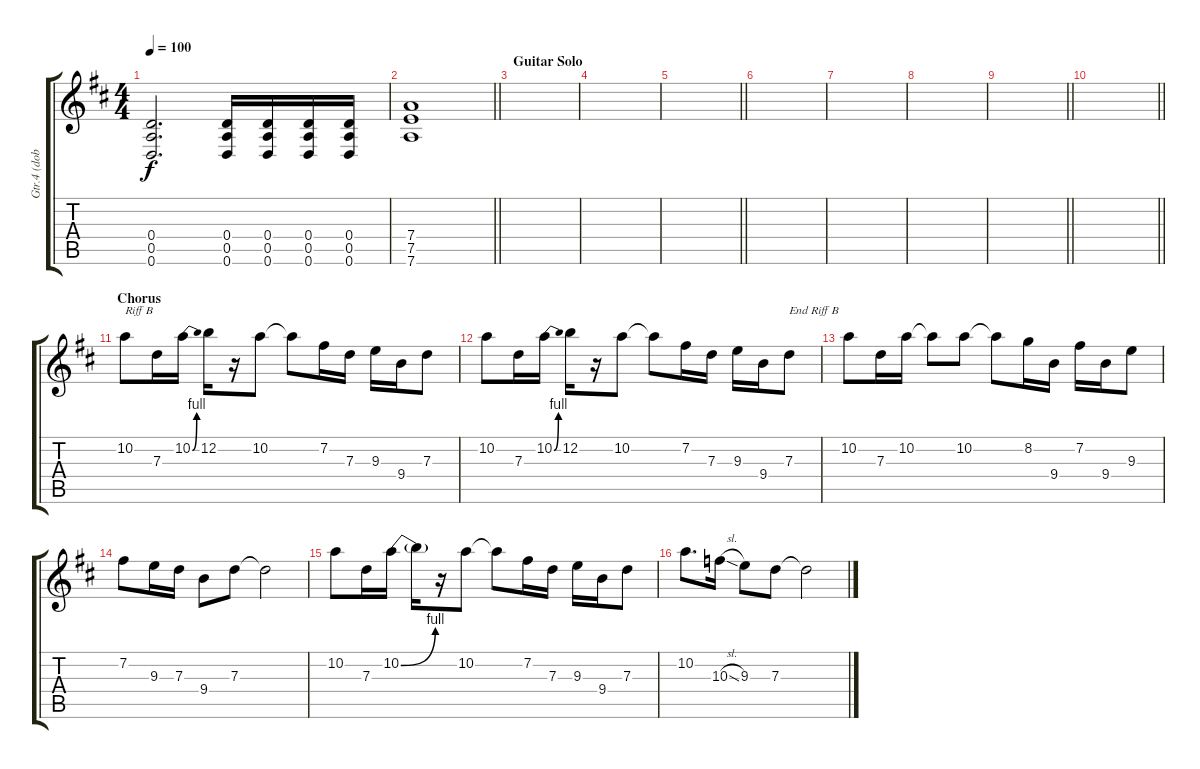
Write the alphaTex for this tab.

\track ("Gtr.4 (dobro)" "Gtr.4 (dob") {instrument acousticguitarsteel}
\staff {score tabs}
\tuning (E4 B3 G3 D3 A2 D2) {hide}
\ts (4 4)
\tempo 100
\clef g2
\ks d
(0.4 0.5 0.6).2{d dy f} (0.4 0.5 0.6).16 (0.4 0.5 0.6).16 (0.4 0.5 0.6).16 (0.4 0.5 0.6).16 |
\barLineRight lightlight
(7.4 7.5 7.6).1 |
\section ("" "Guitar Solo")
|
|
\barLineRight lightlight
|
|
|
|
\barLineRight lightlight
|
\barLineRight lightlight
|
\section ("" "Chorus")
10.2.8{txt "Riff B"} 7.3.16 10.2{be (bend 0 0 60 4)}.16 12.2.16 r.16 10.2.8 10.2{t}.8 7.2.16 7.3.16 9.3.16 9.4.16 7.3.8 |
10.2.8 7.3.16 10.2{be (bend 0 0 60 4)}.16 12.2.16 r.16 10.2.8 10.2{t}.8 7.2.16 7.3.16 9.3.16 9.4.16 7.3.8{txt "End Riff B"} |
10.2.8 7.3.16 10.2.16 10.2{t}.8 10.2.8 10.2{t}.8 8.2.16 9.4.16 7.2.16 9.4.16 9.3.8 |
7.2.8 9.3.16 7.3.16 9.4.8 7.3.8 7.3{t}.2 |
10.2.8 7.3.16 10.2{be (bend 0 0 60 4)}.16 10.2{t}.16 r.16 10.2.8 10.2{t}.8 7.2.16 7.3.16 9.3.16 9.4.16 7.3.8 |
10.2.8{d} 10.3{sl}.16 9.3.8 7.3.8 7.3{t}.2
